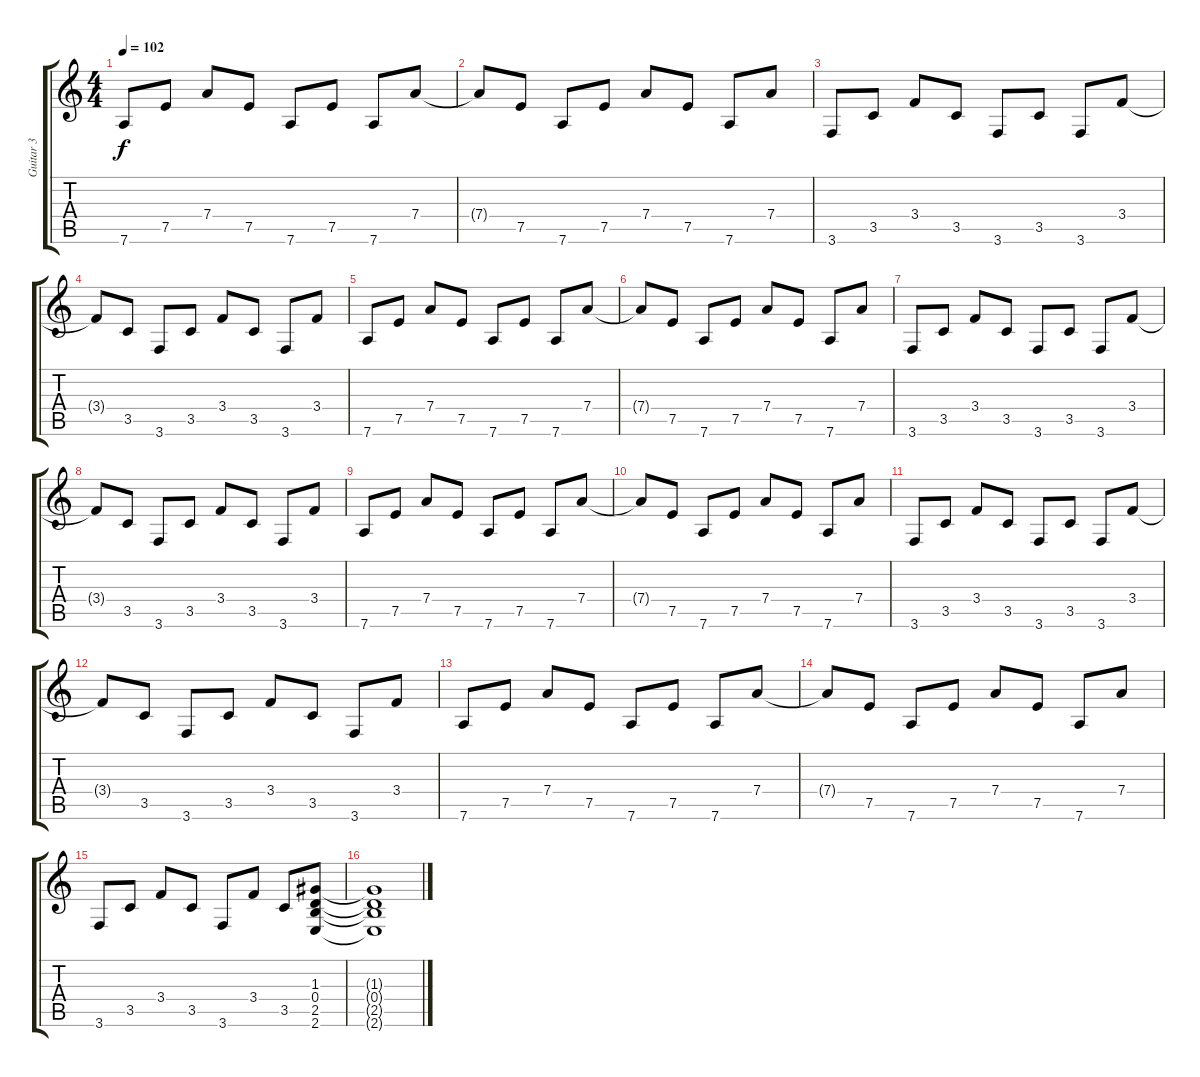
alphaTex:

\track ("Guitar 3" "Guitar 3") {instrument electricguitarclean}
\staff {score tabs}
\tuning (E4 B3 G3 D3 A2 D2) {hide}
\ts (4 4)
\tempo 102
\clef g2
\ks c
7.6.8{dy f} 7.5.8 7.4.8 7.5.8 7.6.8 7.5.8 7.6.8 7.4.8 |
7.4{t}.8 7.5.8 7.6.8 7.5.8 7.4.8 7.5.8 7.6.8 7.4.8 |
3.6.8 3.5.8 3.4.8 3.5.8 3.6.8 3.5.8 3.6.8 3.4.8 |
3.4{t}.8 3.5.8 3.6.8 3.5.8 3.4.8 3.5.8 3.6.8 3.4.8 |
7.6.8 7.5.8 7.4.8 7.5.8 7.6.8 7.5.8 7.6.8 7.4.8 |
7.4{t}.8 7.5.8 7.6.8 7.5.8 7.4.8 7.5.8 7.6.8 7.4.8 |
3.6.8 3.5.8 3.4.8 3.5.8 3.6.8 3.5.8 3.6.8 3.4.8 |
3.4{t}.8 3.5.8 3.6.8 3.5.8 3.4.8 3.5.8 3.6.8 3.4.8 |
7.6.8 7.5.8 7.4.8 7.5.8 7.6.8 7.5.8 7.6.8 7.4.8 |
7.4{t}.8 7.5.8 7.6.8 7.5.8 7.4.8 7.5.8 7.6.8 7.4.8 |
3.6.8 3.5.8 3.4.8 3.5.8 3.6.8 3.5.8 3.6.8 3.4.8 |
3.4{t}.8 3.5.8 3.6.8 3.5.8 3.4.8 3.5.8 3.6.8 3.4.8 |
7.6.8 7.5.8 7.4.8 7.5.8 7.6.8 7.5.8 7.6.8 7.4.8 |
7.4{t}.8 7.5.8 7.6.8 7.5.8 7.4.8 7.5.8 7.6.8 7.4.8 |
3.6.8 3.5.8 3.4.8 3.5.8 3.6.8 3.4.8 3.5.8 (1.3 0.4 2.5 2.6).8 |
(1.3{t} 0.4{t} 2.5{t} 2.6{t}).1
